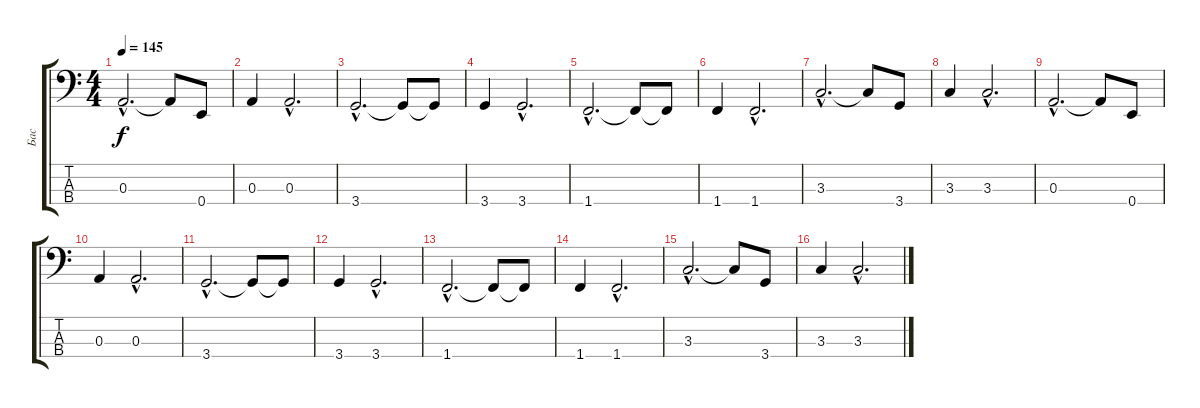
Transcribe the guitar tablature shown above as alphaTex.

\track ("Бас" "Бас") {instrument fretlessbass}
\staff {score tabs}
\tuning (G2 D2 A1 E1) {hide}
\ts (4 4)
\tempo 145
\clef f4
\ks c
0.3{hac}.2{d dy f} 0.3{t}.8 0.4.8 |
0.3.4 0.3{hac}.2{d} |
3.4{hac}.2{d} 3.4{t}.8 3.4{t}.8 |
3.4.4 3.4{hac}.2{d} |
1.4{hac}.2{d} 1.4{t}.8 1.4{t}.8 |
1.4.4 1.4{hac}.2{d} |
3.3{hac}.2{d} 3.3{t}.8 3.4.8 |
3.3.4 3.3{hac}.2{d} |
0.3{hac}.2{d} 0.3{t}.8 0.4.8 |
0.3.4 0.3{hac}.2{d} |
3.4{hac}.2{d} 3.4{t}.8 3.4{t}.8 |
3.4.4 3.4{hac}.2{d} |
1.4{hac}.2{d} 1.4{t}.8 1.4{t}.8 |
1.4.4 1.4{hac}.2{d} |
3.3{hac}.2{d} 3.3{t}.8 3.4.8 |
3.3.4 3.3{hac}.2{d}
